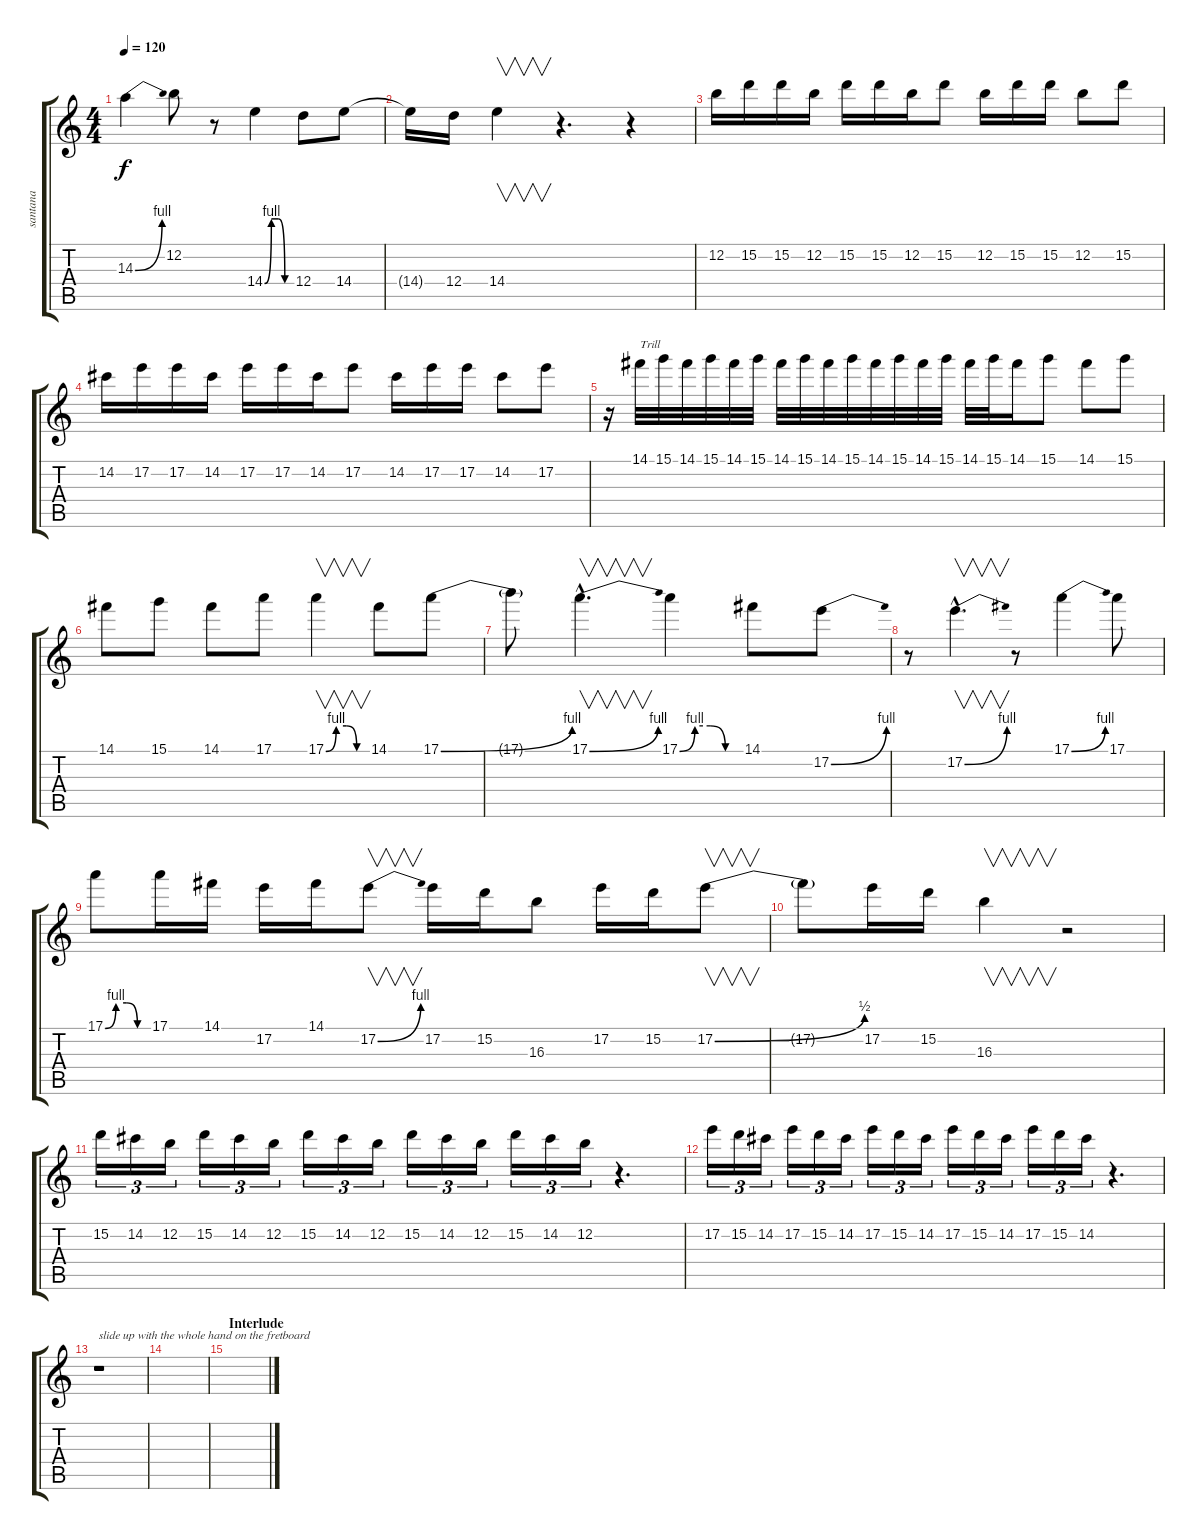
\track ("santana" "santana") {instrument distortionguitar}
\staff {score tabs}
\tuning (E4 B3 G3 D3 A2 E2) {hide}
\ts (4 4)
\tempo 120
\clef g2
\ks c
14.3{be (bend 0 0 60 4)}.4{dy f} 12.2.8 r.8 14.4{be (custom 0 0 15 4 30 4 45 0 60 0)}.4 12.4.8 14.4.8 |
14.4{t}.16 12.4.16 14.4.4{v} r.4{d} r.4 |
12.2.16 15.2.16 15.2.16 12.2.16 15.2.16 15.2.16 12.2.16 15.2.8 12.2.16 15.2.16 15.2.16 12.2.8 15.2.8 |
14.2.16 17.2.16 17.2.16 14.2.16 17.2.16 17.2.16 14.2.16 17.2.8 14.2.16 17.2.16 17.2.16 14.2.8 17.2.8 |
r.16 14.1.32{txt "Trill"} 15.1.32 14.1.32 15.1.32 14.1.32 15.1.32 14.1.32 15.1.32 14.1.32 15.1.32 14.1.32 15.1.32 14.1.32 15.1.32 14.1.32 15.1.32 14.1.16 15.1.8 14.1.8 15.1.8 |
14.1.8 15.1.8 14.1.8 17.1.8 17.1{be (custom 0 0 15 4 30 4 45 0 60 0)}.4{v} 14.1.8 17.1{be (bend 0 0 60 4)}.8 |
17.1{t}.8 17.1{be (bend 0 0 60 4) hac}.4{v d} 17.1{be (custom 0 0 15 4 30 4 45 0 60 0)}.4 14.1.8 17.2{be (bend 0 0 60 4)}.8 |
r.8 17.2{be (bend 0 0 60 4) hac}.4{v d} r.8 17.1{be (bend 0 0 60 4)}.4 17.1.8 |
17.1{be (custom 0 0 15 4 30 4 45 0 60 0)}.8 17.1.16 14.1.16 17.2.16 14.1.16 17.2{be (bend 0 0 60 4)}.8{v} 17.2.16 15.2.16 16.3.8 17.2.16 15.2.16 17.2{be (bend 0 0 60 2)}.8{v} |
17.2{t}.8 17.2.16 15.2.16 16.3.4{v} r.2 |
15.2.16{tu (3 2)} 14.2.16{tu (3 2)} 12.2.16{tu (3 2)} 15.2.16{tu (3 2)} 14.2.16{tu (3 2)} 12.2.16{tu (3 2)} 15.2.16{tu (3 2)} 14.2.16{tu (3 2)} 12.2.16{tu (3 2)} 15.2.16{tu (3 2)} 14.2.16{tu (3 2)} 12.2.16{tu (3 2)} 15.2.16{tu (3 2)} 14.2.16{tu (3 2)} 12.2.16{tu (3 2)} r.4{d} |
17.2.16{tu (3 2)} 15.2.16{tu (3 2)} 14.2.16{tu (3 2)} 17.2.16{tu (3 2)} 15.2.16{tu (3 2)} 14.2.16{tu (3 2)} 17.2.16{tu (3 2)} 15.2.16{tu (3 2)} 14.2.16{tu (3 2)} 17.2.16{tu (3 2)} 15.2.16{tu (3 2)} 14.2.16{tu (3 2)} 17.2.16{tu (3 2)} 15.2.16{tu (3 2)} 14.2.16{tu (3 2)} r.4{d} |
r.1{txt "slide up with the whole hand on the fretboard"} |
|
\section ("" "Interlude")
